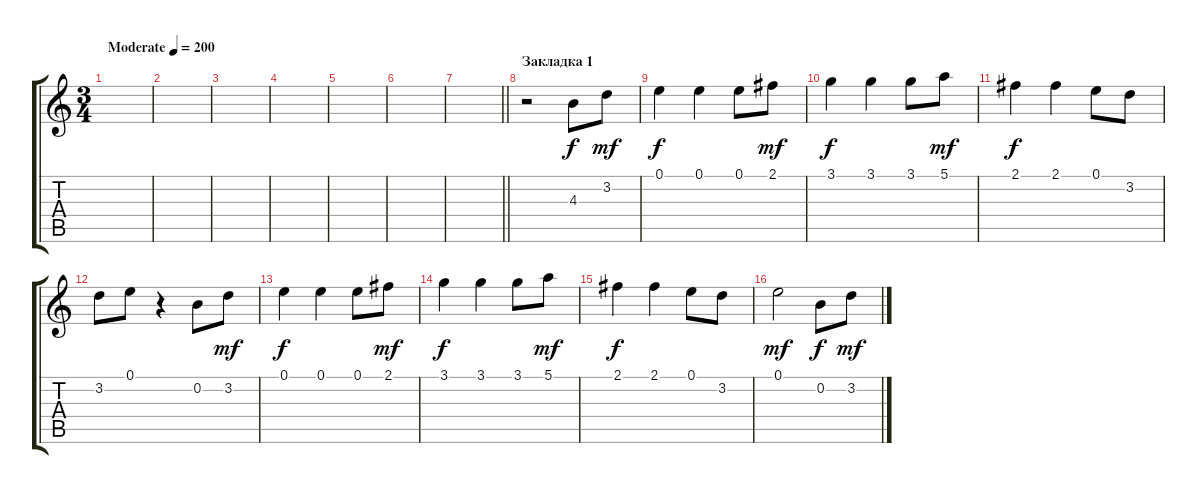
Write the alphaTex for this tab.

\track "" {instrument acousticguitarsteel}
\staff {score tabs}
\tuning (E4 B3 G3 D3 A2 E2) {hide}
\ts (3 4)
\tempo (200 "Moderate")
\clef g2
\ks c
|
|
|
|
|
|
\barLineRight lightlight
|
\section ("" "Закладка 1")
r.2 4.3.8 3.2.8{dy mf} |
0.1.4{dy f} 0.1.4 0.1.8 2.1.8{dy mf} |
3.1.4{dy f} 3.1.4 3.1.8 5.1.8{dy mf} |
2.1.4{dy f} 2.1.4 0.1.8 3.2.8 |
3.2.8 0.1.8 r.4 0.2.8 3.2.8{dy mf} |
0.1.4{dy f} 0.1.4 0.1.8 2.1.8{dy mf} |
3.1.4{dy f} 3.1.4 3.1.8 5.1.8{dy mf} |
2.1.4{dy f} 2.1.4 0.1.8 3.2.8 |
0.1.2{dy mf} 0.2.8{dy f} 3.2.8{dy mf}
